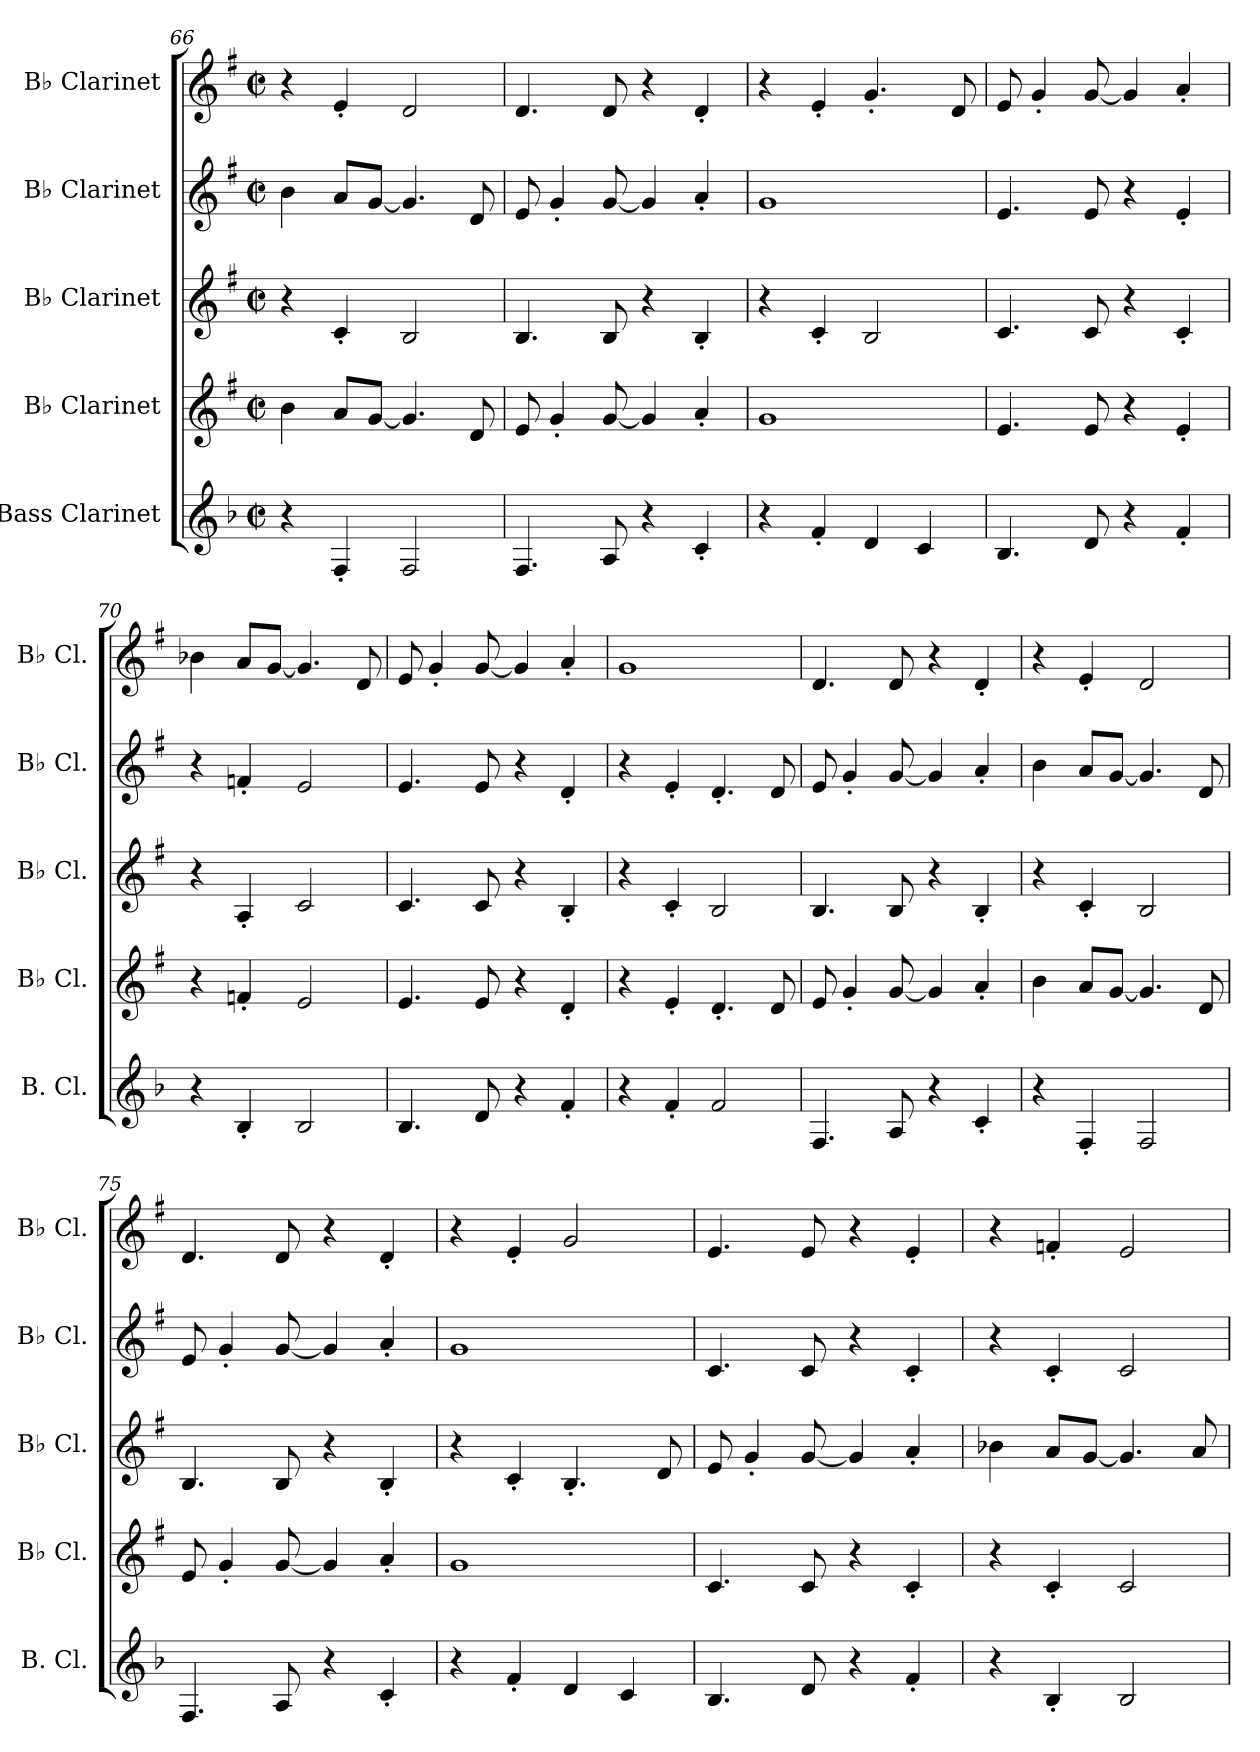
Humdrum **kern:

**kern	**kern	**kern	**kern	**kern
*part5	*part4	*part3	*part2	*part1
*staff5	*staff4	*staff3	*staff2	*staff1
*I"Bass Clarinet	*I"B♭ Clarinet	*I"B♭ Clarinet	*I"B♭ Clarinet	*I"B♭ Clarinet
*I'B. Cl.	*I'B♭ Cl.	*I'B♭ Cl.	*I'B♭ Cl.	*I'B♭ Cl.
*clefG2	*clefG2	*clefG2	*clefG2	*clefG2
*ITrd8c14	*ITrd1c2	*ITrd1c2	*ITrd1c2	*ITrd1c2
*k[b-]	*k[b-]	*k[b-]	*k[b-]	*k[b-]
*M2/2	*M2/2	*M2/2	*M2/2	*M2/2
*met(c|)	*met(c|)	*met(c|)	*met(c|)	*met(c|)
=66	=66	=66	=66	=66
4r	4a\	4r	4a\	4r
4FF'/	8g/L	4B-'/	8g/L	4d'/
.	[8f/J	.	[8f/J	.
2FF/	4.f/]	2A/	4.f/]	2c/
.	8c/	.	8c/	.
!!LO:PB:g=z
=67	=67	=67	=67	=67
4.FF/	8d/	4.A/	8d/	4.c/
.	4f'/	.	4f'/	.
8AA/	[8f/	8A/	[8f/	8c/
4r	4f/]	4r	4f/]	4r
4C'/	4g'/	4A'/	4g'/	4c'/
=68	=68	=68	=68	=68
4r	1f	4r	1f	4r
4F'/	.	4B-'/	.	4d'/
4D/	.	2A/	.	4.f'/
4C/	.	.	.	.
.	.	.	.	8c/
=69	=69	=69	=69	=69
4.BB-/	4.d/	4.B-/	4.d/	8d/
.	.	.	.	4f'/
8D/	8d/	8B-/	8d/	[8f/
4r	4r	4r	4r	4f/]
4F'/	4d'/	4B-'/	4d'/	4g'/
=70	=70	=70	=70	=70
4r	4r	4r	4r	4a-X\
4BB-'/	4e-X'/	4G'/	4e-X'/	8g/L
.	.	.	.	[8f/J
2BB-/	2d/	2B-/	2d/	4.f/]
.	.	.	.	8c/
=71	=71	=71	=71	=71
4.BB-/	4.d/	4.B-/	4.d/	8d/
.	.	.	.	4f'/
8D/	8d/	8B-/	8d/	[8f/
4r	4r	4r	4r	4f/]
4F'/	4c'/	4A'/	4c'/	4g'/
=72	=72	=72	=72	=72
4r	4r	4r	4r	1f
4F'/	4d'/	4B-'/	4d'/	.
2F/	4.c'/	2A/	4.c'/	.
.	8c/	.	8c/	.
!!LO:LB:g=z
=73	=73	=73	=73	=73
4.FF/	8d/	4.A/	8d/	4.c/
.	4f'/	.	4f'/	.
8AA/	[8f/	8A/	[8f/	8c/
4r	4f/]	4r	4f/]	4r
4C'/	4g'/	4A'/	4g'/	4c'/
=74	=74	=74	=74	=74
4r	4a\	4r	4a\	4r
4FF'/	8g/L	4B-'/	8g/L	4d'/
.	[8f/J	.	[8f/J	.
2FF/	4.f/]	2A/	4.f/]	2c/
.	8c/	.	8c/	.
=75	=75	=75	=75	=75
4.FF/	8d/	4.A/	8d/	4.c/
.	4f'/	.	4f'/	.
8AA/	[8f/	8A/	[8f/	8c/
4r	4f/]	4r	4f/]	4r
4C'/	4g'/	4A'/	4g'/	4c'/
=76	=76	=76	=76	=76
4r	1f	4r	1f	4r
4F'/	.	4B-'/	.	4d'/
4D/	.	4.A'/	.	2f/
4C/	.	.	.	.
.	.	8c/	.	.
=77	=77	=77	=77	=77
4.BB-/	4.B-/	8d/	4.B-/	4.d/
.	.	4f'/	.	.
8D/	8B-/	[8f/	8B-/	8d/
4r	4r	4f/]	4r	4r
4F'/	4B-'/	4g'/	4B-'/	4d'/
=78	=78	=78	=78	=78
4r	4r	4a-X\	4r	4r
4BB-'/	4B-'/	8g/L	4B-'/	4e-X'/
.	.	[8f/J	.	.
2BB-/	2B-/	4.f/]	2B-/	2d/
.	.	8g/	.	.
=	=	=	=	=
*-	*-	*-	*-	*-
